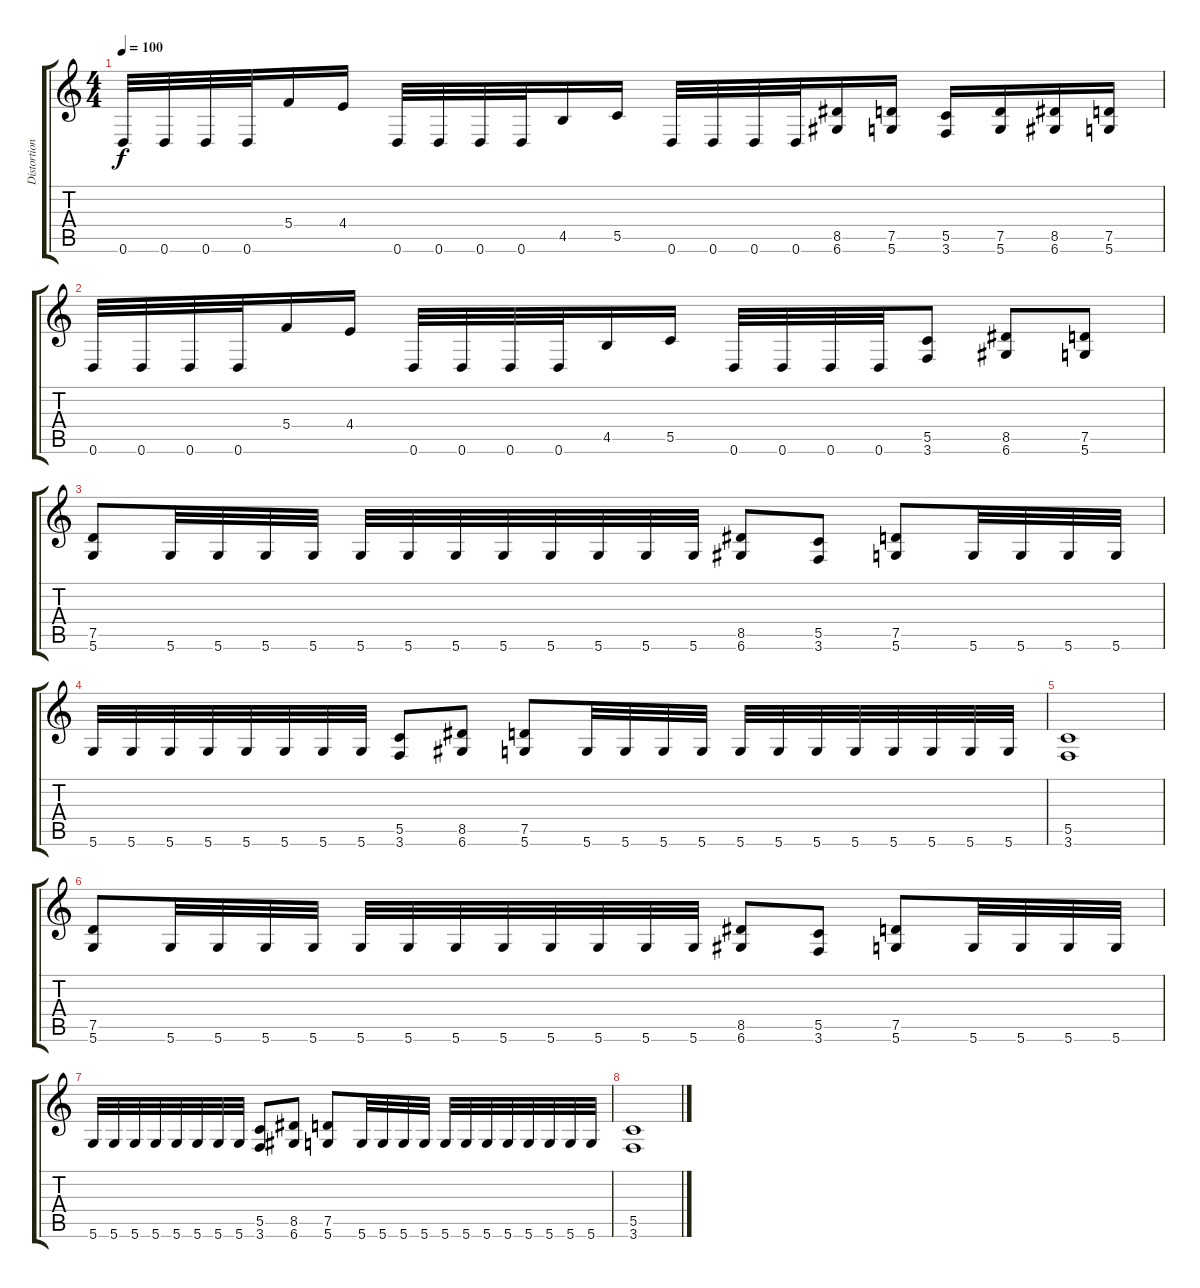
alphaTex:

\track ("Distortion" "Distortion") {instrument distortionguitar}
\staff {score tabs}
\tuning (D4 A3 F3 C3 G2 D2) {hide}
\ts (4 4)
\tempo 100
\clef g2
\ks c
0.6.32{dy f} 0.6.32 0.6.32 0.6.32 5.4.16 4.4.16 0.6.32 0.6.32 0.6.32 0.6.32 4.5.16 5.5.16 0.6.32 0.6.32 0.6.32 0.6.32 (8.5 6.6).16 (7.5 5.6).16 (5.5 3.6).16 (7.5 5.6).16 (8.5 6.6).16 (7.5 5.6).16 |
0.6.32 0.6.32 0.6.32 0.6.32 5.4.16 4.4.16 0.6.32 0.6.32 0.6.32 0.6.32 4.5.16 5.5.16 0.6.32 0.6.32 0.6.32 0.6.32 (5.5 3.6).8 (8.5 6.6).8 (7.5 5.6).8 |
(7.5 5.6).8 5.6.32 5.6.32 5.6.32 5.6.32 5.6.32 5.6.32 5.6.32 5.6.32 5.6.32 5.6.32 5.6.32 5.6.32 (8.5 6.6).8 (5.5 3.6).8 (7.5 5.6).8 5.6.32 5.6.32 5.6.32 5.6.32 |
5.6.32 5.6.32 5.6.32 5.6.32 5.6.32 5.6.32 5.6.32 5.6.32 (5.5 3.6).8 (8.5 6.6).8 (7.5 5.6).8 5.6.32 5.6.32 5.6.32 5.6.32 5.6.32 5.6.32 5.6.32 5.6.32 5.6.32 5.6.32 5.6.32 5.6.32 |
(5.5 3.6).1 |
(7.5 5.6).8 5.6.32 5.6.32 5.6.32 5.6.32 5.6.32 5.6.32 5.6.32 5.6.32 5.6.32 5.6.32 5.6.32 5.6.32 (8.5 6.6).8 (5.5 3.6).8 (7.5 5.6).8 5.6.32 5.6.32 5.6.32 5.6.32 |
5.6.32 5.6.32 5.6.32 5.6.32 5.6.32 5.6.32 5.6.32 5.6.32 (5.5 3.6).8 (8.5 6.6).8 (7.5 5.6).8 5.6.32 5.6.32 5.6.32 5.6.32 5.6.32 5.6.32 5.6.32 5.6.32 5.6.32 5.6.32 5.6.32 5.6.32 |
(5.5 3.6).1
